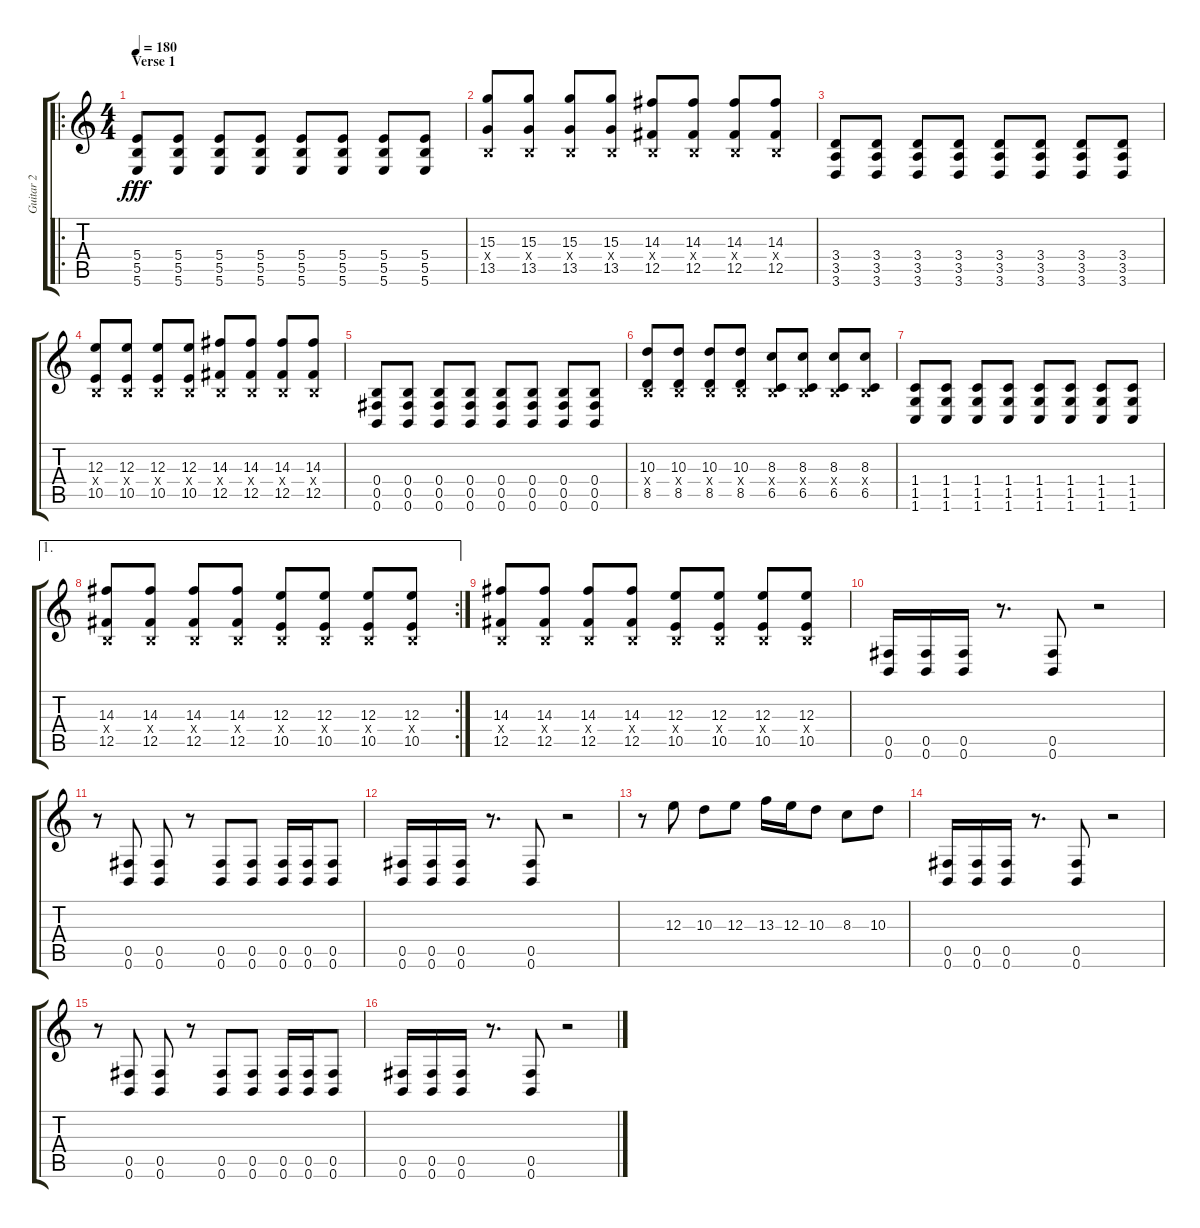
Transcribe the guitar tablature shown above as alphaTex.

\track ("Guitar 2" "Guitar 2") {instrument distortionguitar}
\staff {score tabs}
\tuning (Db4 Ab3 E3 B2 Gb2 B1) {hide}
\ro
\ts (4 4)
\section ("" "Verse 1")
\tempo 180
\clef g2
\ks c
(5.4 5.5 5.6).8{dy fff} (5.4 5.5 5.6).8 (5.4 5.5 5.6).8 (5.4 5.5 5.6).8 (5.4 5.5 5.6).8 (5.4 5.5 5.6).8 (5.4 5.5 5.6).8 (5.4 5.5 5.6).8 |
(15.3 0.4{x} 13.5).8 (15.3 0.4{x} 13.5).8 (15.3 0.4{x} 13.5).8 (15.3 0.4{x} 13.5).8 (14.3 0.4{x} 12.5).8 (14.3 0.4{x} 12.5).8 (14.3 0.4{x} 12.5).8 (14.3 0.4{x} 12.5).8 |
(3.4 3.5 3.6).8 (3.4 3.5 3.6).8 (3.4 3.5 3.6).8 (3.4 3.5 3.6).8 (3.4 3.5 3.6).8 (3.4 3.5 3.6).8 (3.4 3.5 3.6).8 (3.4 3.5 3.6).8 |
(12.3 0.4{x} 10.5).8 (12.3 0.4{x} 10.5).8 (12.3 0.4{x} 10.5).8 (12.3 0.4{x} 10.5).8 (14.3 0.4{x} 12.5).8 (14.3 0.4{x} 12.5).8 (14.3 0.4{x} 12.5).8 (14.3 0.4{x} 12.5).8 |
(0.4 0.5 0.6).8 (0.4 0.5 0.6).8 (0.4 0.5 0.6).8 (0.4 0.5 0.6).8 (0.4 0.5 0.6).8 (0.4 0.5 0.6).8 (0.4 0.5 0.6).8 (0.4 0.5 0.6).8 |
(10.3 0.4{x} 8.5).8 (10.3 0.4{x} 8.5).8 (10.3 0.4{x} 8.5).8 (10.3 0.4{x} 8.5).8 (8.3 0.4{x} 6.5).8 (8.3 0.4{x} 6.5).8 (8.3 0.4{x} 6.5).8 (8.3 0.4{x} 6.5).8 |
(1.4 1.5 1.6).8 (1.4 1.5 1.6).8 (1.4 1.5 1.6).8 (1.4 1.5 1.6).8 (1.4 1.5 1.6).8 (1.4 1.5 1.6).8 (1.4 1.5 1.6).8 (1.4 1.5 1.6).8 |
\ae 1
\rc 2
(14.3 0.4{x} 12.5).8 (14.3 0.4{x} 12.5).8 (14.3 0.4{x} 12.5).8 (14.3 0.4{x} 12.5).8 (12.3 0.4{x} 10.5).8 (12.3 0.4{x} 10.5).8 (12.3 0.4{x} 10.5).8 (12.3 0.4{x} 10.5).8 |
(14.3 0.4{x} 12.5).8 (14.3 0.4{x} 12.5).8 (14.3 0.4{x} 12.5).8 (14.3 0.4{x} 12.5).8 (12.3 0.4{x} 10.5).8 (12.3 0.4{x} 10.5).8 (12.3 0.4{x} 10.5).8 (12.3 0.4{x} 10.5).8 |
(0.5 0.6).16 (0.5 0.6).16 (0.5 0.6).16 r.8{d} (0.5 0.6).8 r.2 |
r.8 (0.5 0.6).8 (0.5 0.6).8 r.8 (0.5 0.6).8 (0.5 0.6).8 (0.5 0.6).16 (0.5 0.6).16 (0.5 0.6).8 |
(0.5 0.6).16 (0.5 0.6).16 (0.5 0.6).16 r.8{d} (0.5 0.6).8 r.2 |
r.8 12.3.8 10.3.8 12.3.8 13.3.16 12.3.16 10.3.8 8.3.8 10.3.8 |
(0.5 0.6).16 (0.5 0.6).16 (0.5 0.6).16 r.8{d} (0.5 0.6).8 r.2 |
r.8 (0.5 0.6).8 (0.5 0.6).8 r.8 (0.5 0.6).8 (0.5 0.6).8 (0.5 0.6).16 (0.5 0.6).16 (0.5 0.6).8 |
(0.5 0.6).16 (0.5 0.6).16 (0.5 0.6).16 r.8{d} (0.5 0.6).8 r.2
